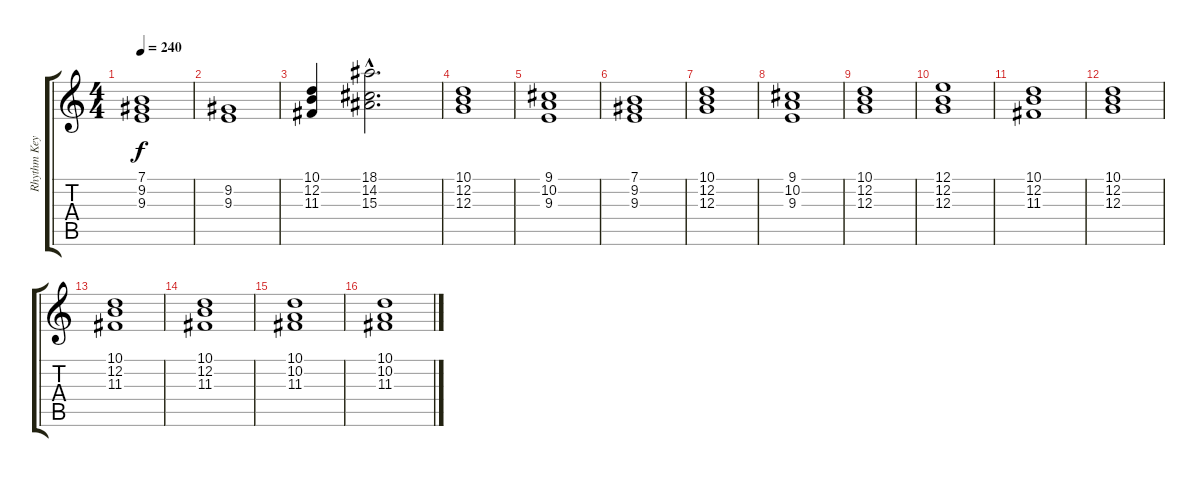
\track ("Rhythm Keyboard" "Rhythm Key") {instrument harpsichord}
\staff {score tabs}
\tuning (E4 B3 G3 D3 A2 E2) {hide}
\ts (4 4)
\tempo 240
\clef g2
\ks c
(7.1 9.2 9.3).1{dy f} |
(9.2 9.3).1 |
(10.1 12.2 11.3).4 (18.1{hac} 14.2{hac} 15.3{hac}).2{d} |
(10.1 12.2 12.3).1 |
(9.1 10.2 9.3).1 |
(7.1 9.2 9.3).1 |
(10.1 12.2 12.3).1 |
(9.1 10.2 9.3).1 |
(10.1 12.2 12.3).1 |
(12.1 12.2 12.3).1 |
(10.1 12.2 11.3).1 |
(10.1 12.2 12.3).1 |
(10.1 12.2 11.3).1 |
(10.1 12.2 11.3).1 |
(10.1 10.2 11.3).1 |
(10.1 10.2 11.3).1
